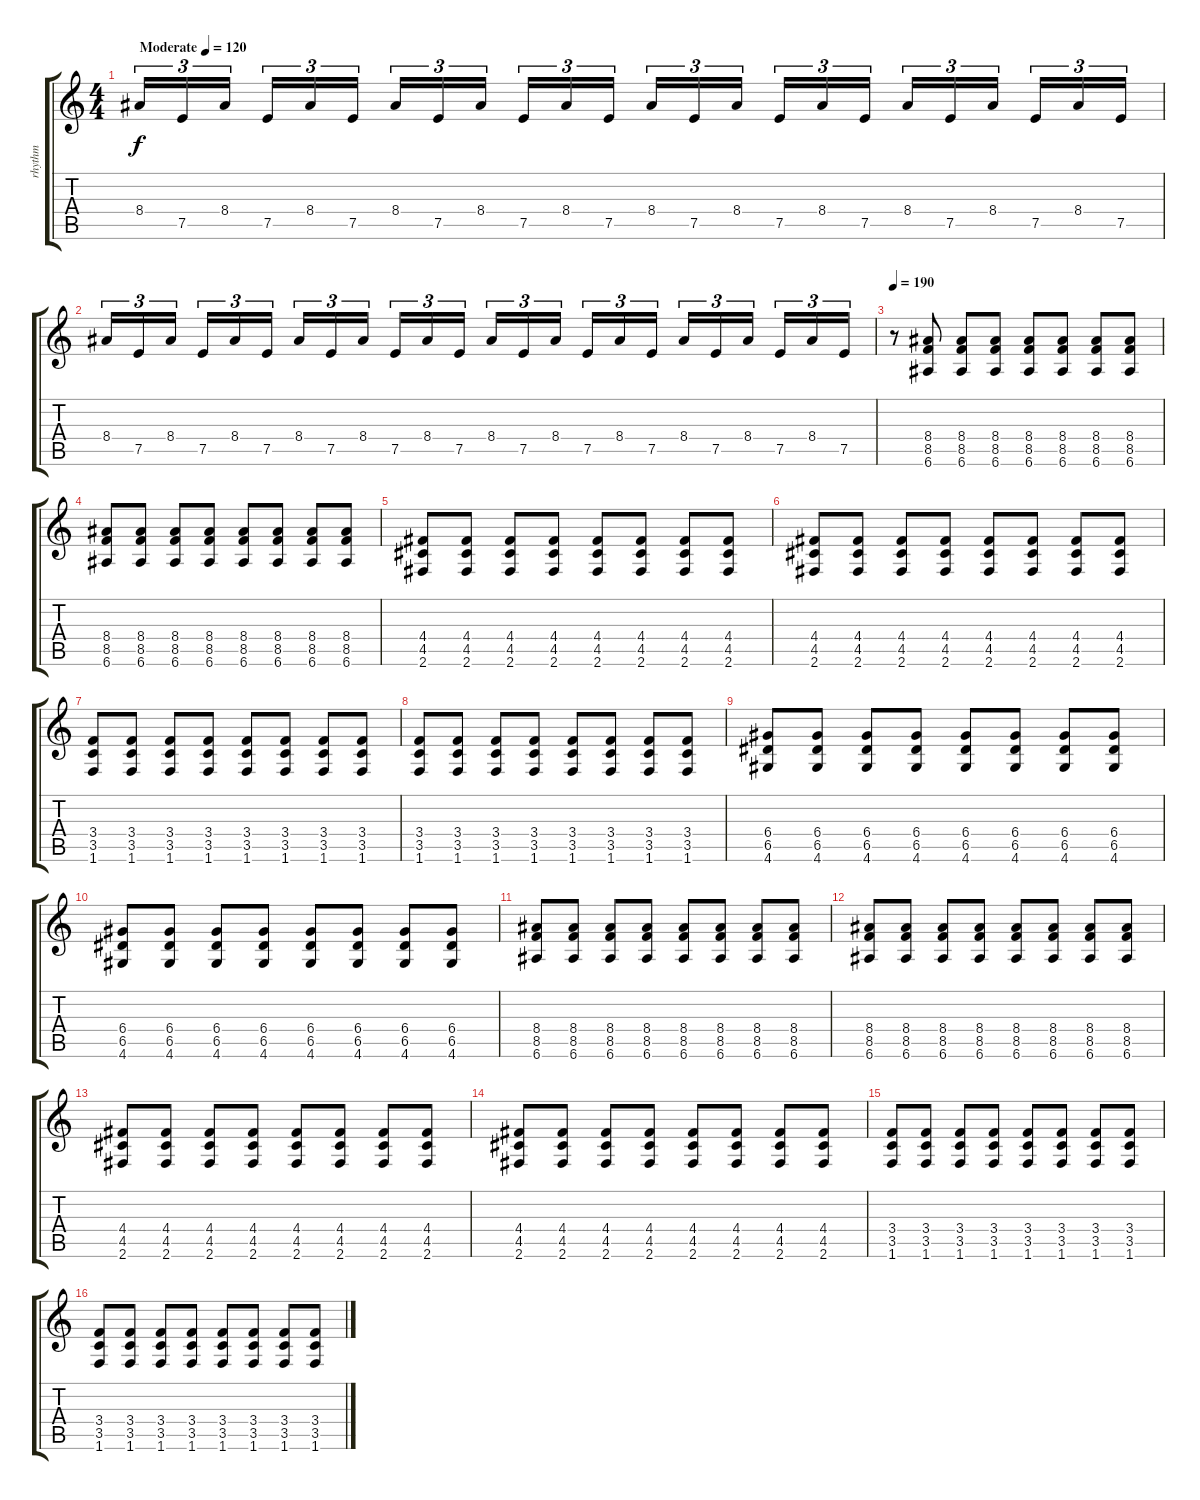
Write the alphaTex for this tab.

\track ("rhythm" "rhythm") {instrument distortionguitar}
\staff {score tabs}
\tuning (E4 B3 G3 D3 A2 E2) {hide}
\ts (4 4)
\tempo (120 "Moderate")
\clef g2
\ks c
8.4.16{tu (3 2) dy f volume 12 balance 0 instrument distortionguitar} 7.5.16{tu (3 2)} 8.4.16{tu (3 2) beam splitsecondary} 7.5.16{tu (3 2)} 8.4.16{tu (3 2)} 7.5.16{tu (3 2)} 8.4.16{tu (3 2)} 7.5.16{tu (3 2)} 8.4.16{tu (3 2) beam splitsecondary} 7.5.16{tu (3 2)} 8.4.16{tu (3 2)} 7.5.16{tu (3 2)} 8.4.16{tu (3 2) volume 1} 7.5.16{tu (3 2)} 8.4.16{tu (3 2) beam splitsecondary} 7.5.16{tu (3 2)} 8.4.16{tu (3 2)} 7.5.16{tu (3 2)} 8.4.16{tu (3 2)} 7.5.16{tu (3 2)} 8.4.16{tu (3 2) beam splitsecondary} 7.5.16{tu (3 2)} 8.4.16{tu (3 2)} 7.5.16{tu (3 2)} |
8.4.16{tu (3 2) volume 12 balance 16} 7.5.16{tu (3 2)} 8.4.16{tu (3 2) beam splitsecondary} 7.5.16{tu (3 2)} 8.4.16{tu (3 2)} 7.5.16{tu (3 2)} 8.4.16{tu (3 2)} 7.5.16{tu (3 2)} 8.4.16{tu (3 2) beam splitsecondary} 7.5.16{tu (3 2)} 8.4.16{tu (3 2)} 7.5.16{tu (3 2)} 8.4.16{tu (3 2) volume 0} 7.5.16{tu (3 2)} 8.4.16{tu (3 2) beam splitsecondary} 7.5.16{tu (3 2)} 8.4.16{tu (3 2)} 7.5.16{tu (3 2)} 8.4.16{tu (3 2)} 7.5.16{tu (3 2)} 8.4.16{tu (3 2) beam splitsecondary} 7.5.16{tu (3 2)} 8.4.16{tu (3 2)} 7.5.16{tu (3 2)} |
\tempo 190
r.8 (8.4 8.5 6.6).8{volume 13} (8.4 8.5 6.6).8 (8.4 8.5 6.6).8 (8.4 8.5 6.6).8 (8.4 8.5 6.6).8 (8.4 8.5 6.6).8 (8.4 8.5 6.6).8 |
(8.4 8.5 6.6).8 (8.4 8.5 6.6).8 (8.4 8.5 6.6).8 (8.4 8.5 6.6).8 (8.4 8.5 6.6).8 (8.4 8.5 6.6).8 (8.4 8.5 6.6).8 (8.4 8.5 6.6).8 |
(4.4 4.5 2.6).8 (4.4 4.5 2.6).8 (4.4 4.5 2.6).8 (4.4 4.5 2.6).8 (4.4 4.5 2.6).8 (4.4 4.5 2.6).8 (4.4 4.5 2.6).8 (4.4 4.5 2.6).8 |
(4.4 4.5 2.6).8 (4.4 4.5 2.6).8 (4.4 4.5 2.6).8 (4.4 4.5 2.6).8 (4.4 4.5 2.6).8 (4.4 4.5 2.6).8 (4.4 4.5 2.6).8 (4.4 4.5 2.6).8 |
(3.4 3.5 1.6).8 (3.4 3.5 1.6).8 (3.4 3.5 1.6).8 (3.4 3.5 1.6).8 (3.4 3.5 1.6).8 (3.4 3.5 1.6).8 (3.4 3.5 1.6).8 (3.4 3.5 1.6).8 |
(3.4 3.5 1.6).8 (3.4 3.5 1.6).8 (3.4 3.5 1.6).8 (3.4 3.5 1.6).8 (3.4 3.5 1.6).8 (3.4 3.5 1.6).8 (3.4 3.5 1.6).8 (3.4 3.5 1.6).8 |
(6.4 6.5 4.6).8 (6.4 6.5 4.6).8 (6.4 6.5 4.6).8 (6.4 6.5 4.6).8 (6.4 6.5 4.6).8 (6.4 6.5 4.6).8 (6.4 6.5 4.6).8 (6.4 6.5 4.6).8 |
(6.4 6.5 4.6).8 (6.4 6.5 4.6).8 (6.4 6.5 4.6).8 (6.4 6.5 4.6).8 (6.4 6.5 4.6).8 (6.4 6.5 4.6).8 (6.4 6.5 4.6).8 (6.4 6.5 4.6).8 |
(8.4 8.5 6.6).8 (8.4 8.5 6.6).8 (8.4 8.5 6.6).8 (8.4 8.5 6.6).8 (8.4 8.5 6.6).8 (8.4 8.5 6.6).8 (8.4 8.5 6.6).8 (8.4 8.5 6.6).8 |
(8.4 8.5 6.6).8 (8.4 8.5 6.6).8 (8.4 8.5 6.6).8 (8.4 8.5 6.6).8 (8.4 8.5 6.6).8 (8.4 8.5 6.6).8 (8.4 8.5 6.6).8 (8.4 8.5 6.6).8 |
(4.4 4.5 2.6).8 (4.4 4.5 2.6).8 (4.4 4.5 2.6).8 (4.4 4.5 2.6).8 (4.4 4.5 2.6).8 (4.4 4.5 2.6).8 (4.4 4.5 2.6).8 (4.4 4.5 2.6).8 |
(4.4 4.5 2.6).8 (4.4 4.5 2.6).8 (4.4 4.5 2.6).8 (4.4 4.5 2.6).8 (4.4 4.5 2.6).8 (4.4 4.5 2.6).8 (4.4 4.5 2.6).8 (4.4 4.5 2.6).8 |
(3.4 3.5 1.6).8 (3.4 3.5 1.6).8 (3.4 3.5 1.6).8 (3.4 3.5 1.6).8 (3.4 3.5 1.6).8 (3.4 3.5 1.6).8 (3.4 3.5 1.6).8 (3.4 3.5 1.6).8 |
(3.4 3.5 1.6).8 (3.4 3.5 1.6).8 (3.4 3.5 1.6).8 (3.4 3.5 1.6).8 (3.4 3.5 1.6).8 (3.4 3.5 1.6).8 (3.4 3.5 1.6).8 (3.4 3.5 1.6).8
